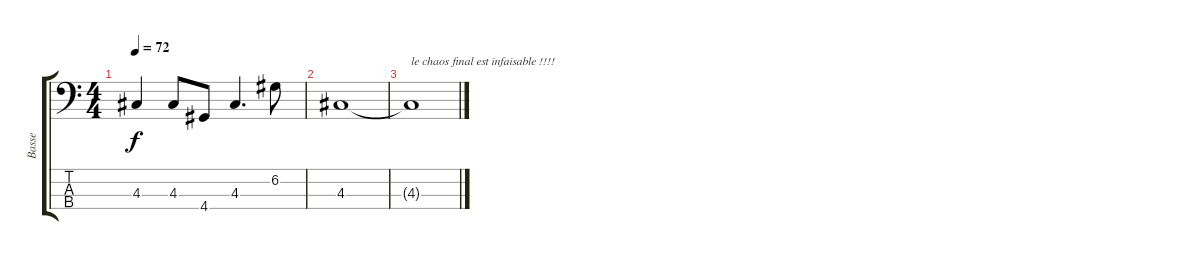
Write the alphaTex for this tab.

\track ("Basse" "Basse") {instrument electricbassfinger}
\staff {score tabs}
\tuning (G2 D2 A1 E1) {hide}
\ts (4 4)
\tempo 72
\clef f4
\ks c
4.3.4{dy f} 4.3.8 4.4.8 4.3.4{d} 6.2.8 |
4.3.1 |
4.3{t}.1{txt "le chaos final est infaisable !!!!"}
